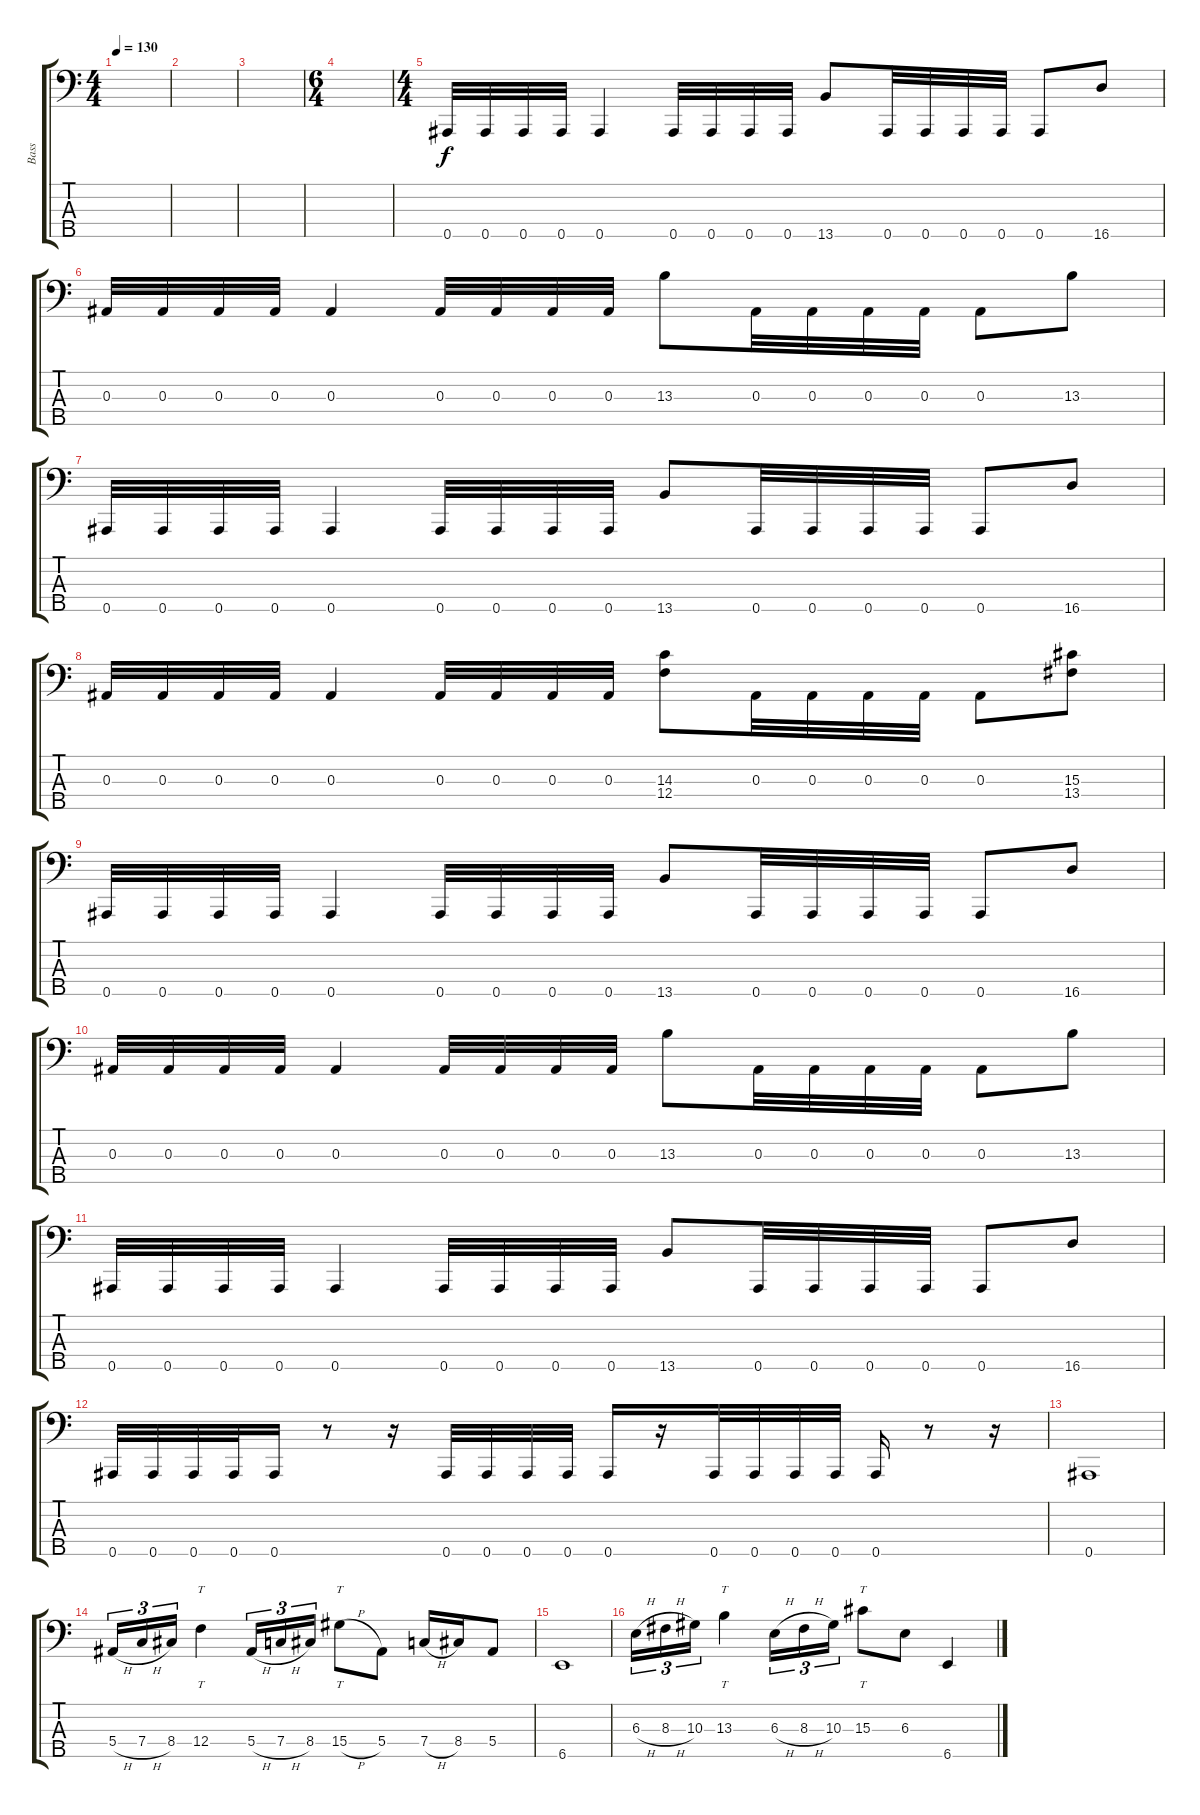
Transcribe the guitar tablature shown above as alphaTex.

\track ("Bass" "Bass") {instrument electricbassfinger}
\staff {score tabs}
\tuning (G2 Eb2 Bb1 F1 Bb0) {hide}
\ts (4 4)
\tempo 130
\clef f4
\ks c
|
|
|
\ts (6 4)
|
\ts (4 4)
0.5.32 0.5.32 0.5.32 0.5.32 0.5.4 0.5.32 0.5.32 0.5.32 0.5.32 13.5.8 0.5.32 0.5.32 0.5.32 0.5.32 0.5.8 16.5.8 |
0.3.32 0.3.32 0.3.32 0.3.32 0.3.4 0.3.32 0.3.32 0.3.32 0.3.32 13.3.8 0.3.32 0.3.32 0.3.32 0.3.32 0.3.8 13.3.8 |
0.5.32 0.5.32 0.5.32 0.5.32 0.5.4 0.5.32 0.5.32 0.5.32 0.5.32 13.5.8 0.5.32 0.5.32 0.5.32 0.5.32 0.5.8 16.5.8 |
0.3.32 0.3.32 0.3.32 0.3.32 0.3.4 0.3.32 0.3.32 0.3.32 0.3.32 (14.3 12.4).8 0.3.32 0.3.32 0.3.32 0.3.32 0.3.8 (15.3 13.4).8 |
0.5.32 0.5.32 0.5.32 0.5.32 0.5.4 0.5.32 0.5.32 0.5.32 0.5.32 13.5.8 0.5.32 0.5.32 0.5.32 0.5.32 0.5.8 16.5.8 |
0.3.32 0.3.32 0.3.32 0.3.32 0.3.4 0.3.32 0.3.32 0.3.32 0.3.32 13.3.8 0.3.32 0.3.32 0.3.32 0.3.32 0.3.8 13.3.8 |
0.5.32 0.5.32 0.5.32 0.5.32 0.5.4 0.5.32 0.5.32 0.5.32 0.5.32 13.5.8 0.5.32 0.5.32 0.5.32 0.5.32 0.5.8 16.5.8 |
0.5.32 0.5.32 0.5.32 0.5.32 0.5.16 r.8 r.16 0.5.32 0.5.32 0.5.32 0.5.32 0.5.16 r.16 0.5.32 0.5.32 0.5.32 0.5.32 0.5.16 r.8 r.16 |
0.5.1 |
5.4{h}.16{tu (3 2)} 7.4{h}.16{tu (3 2)} 8.4.16{tu (3 2)} 12.4.4{tt} 5.4{h}.16{tu (3 2)} 7.4{h}.16{tu (3 2)} 8.4.16{tu (3 2)} 15.4{h}.8{tt} 5.4.8 7.4{h}.16 8.4.16 5.4.8 |
6.5.1 |
6.3{h}.16{tu (3 2)} 8.3{h}.16{tu (3 2)} 10.3.16{tu (3 2)} 13.3.4{tt} 6.3{h}.16{tu (3 2)} 8.3{h}.16{tu (3 2)} 10.3.16{tu (3 2)} 15.3.8{tt} 6.3.8 6.5.4
